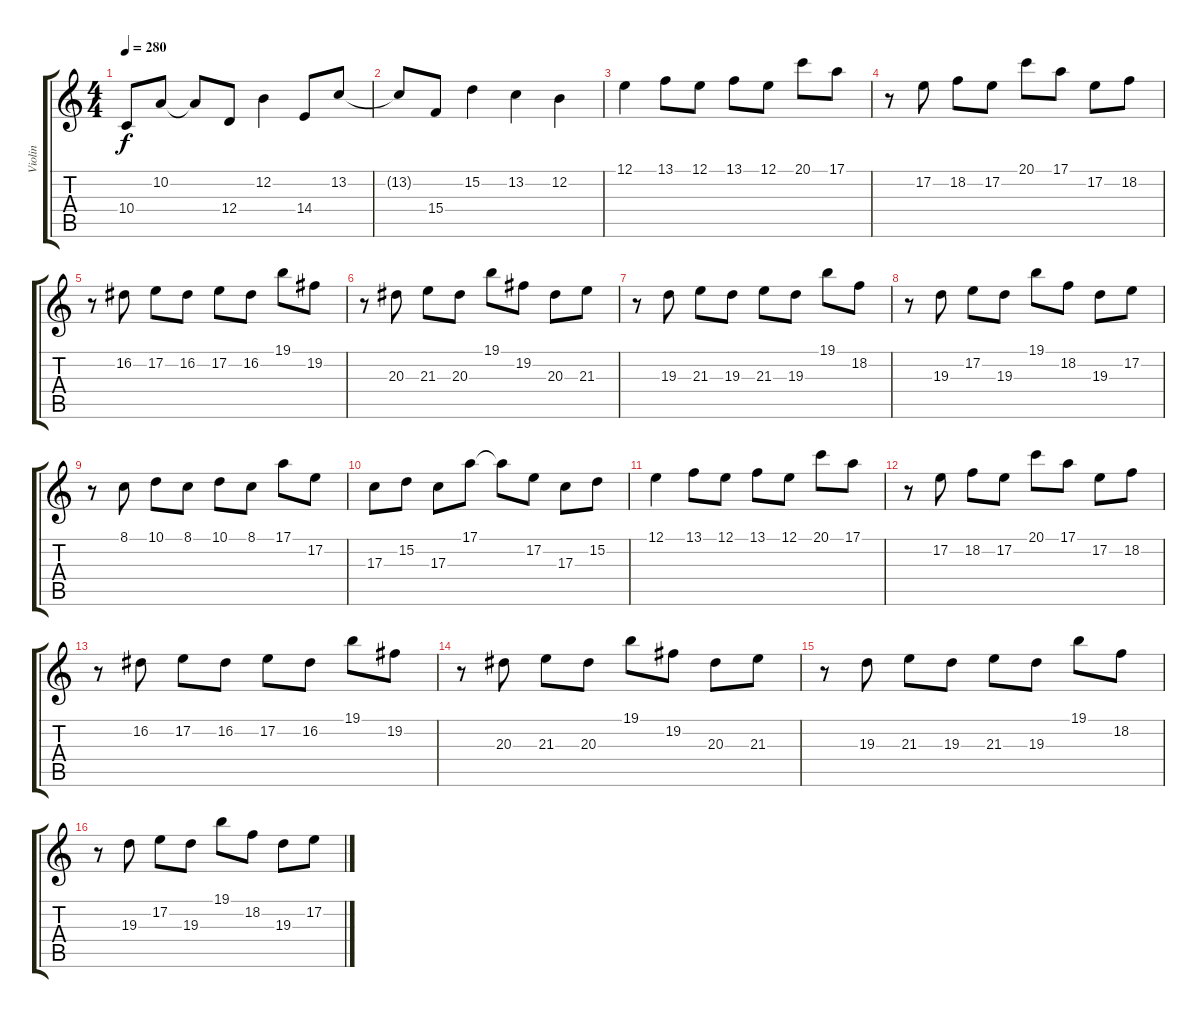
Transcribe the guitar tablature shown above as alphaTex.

\track ("Violin" "Violin") {instrument violin}
\staff {score tabs}
\tuning (E4 B3 G3 D3 A2 E2) {hide}
\ts (4 4)
\tempo 280
\clef g2
\ks aminor
10.4.8{dy f} 10.2.8 10.2{t}.8 12.4.8 12.2.4 14.4.8 13.2.8 |
13.2{t}.8 15.4.8 15.2.4 13.2.4 12.2.4 |
12.1.4 13.1.8 12.1.8 13.1.8 12.1.8 20.1.8 17.1.8 |
r.8 17.2.8 18.2.8 17.2.8 20.1.8 17.1.8 17.2.8 18.2.8 |
r.8 16.2.8 17.2.8 16.2.8 17.2.8 16.2.8 19.1.8 19.2.8 |
r.8 20.3.8 21.3.8 20.3.8 19.1.8 19.2.8 20.3.8 21.3.8 |
r.8 19.3.8 21.3.8 19.3.8 21.3.8 19.3.8 19.1.8 18.2.8 |
r.8 19.3.8 17.2.8 19.3.8 19.1.8 18.2.8 19.3.8 17.2.8 |
r.8 8.1.8 10.1.8 8.1.8 10.1.8 8.1.8 17.1.8 17.2.8 |
17.3.8 15.2.8 17.3.8 17.1.8 17.1{t}.8 17.2.8 17.3.8 15.2.8 |
12.1.4 13.1.8 12.1.8 13.1.8 12.1.8 20.1.8 17.1.8 |
r.8 17.2.8 18.2.8 17.2.8 20.1.8 17.1.8 17.2.8 18.2.8 |
r.8 16.2.8 17.2.8 16.2.8 17.2.8 16.2.8 19.1.8 19.2.8 |
r.8 20.3.8 21.3.8 20.3.8 19.1.8 19.2.8 20.3.8 21.3.8 |
r.8 19.3.8 21.3.8 19.3.8 21.3.8 19.3.8 19.1.8 18.2.8 |
r.8 19.3.8 17.2.8 19.3.8 19.1.8 18.2.8 19.3.8 17.2.8
